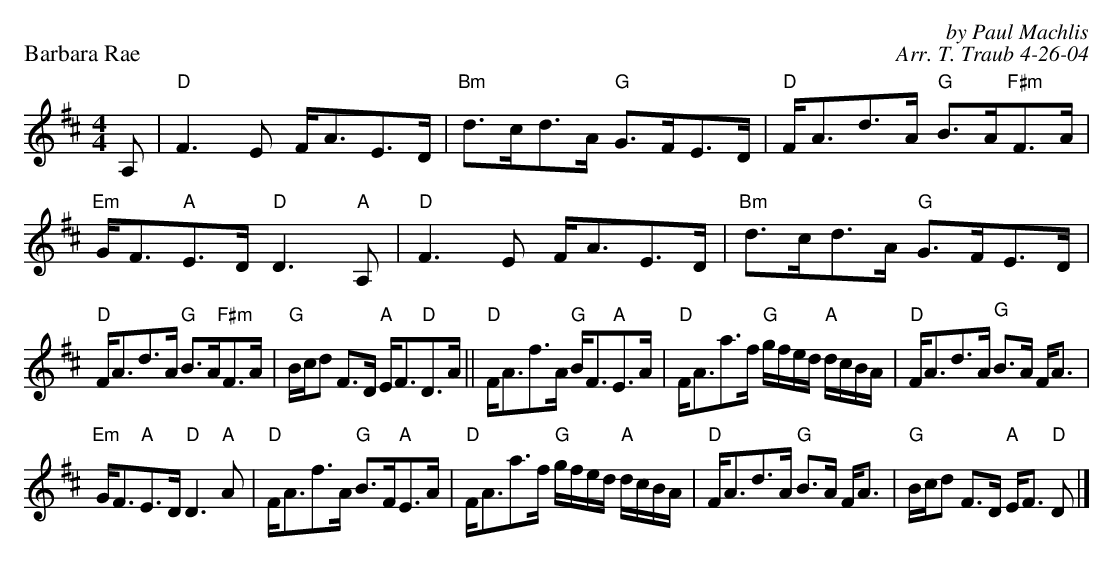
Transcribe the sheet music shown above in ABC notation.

X:1
P: Barbara Rae
C: by Paul Machlis
C: Arr. T. Traub 4-26-04
K: D
M: 4/4
L: 1/8
A,|"D"F3 E F<AE>D|"Bm"d>cd>A "G"G>FE>D|"D"F<Ad>A "G"B>A"F#m"F>A|"Em"G<F"A"E>D "D"D3 "A"A,|"D"F3 E F<AE>D|"Bm"d>cd>A "G"G>FE>D|
"D"F<Ad>A "G"B>A"F#m"F>A|"G"B/c/d F>D "A"E<F"D"D>A ||"D"F<Af>A "G"B<F"A"E>A|"D"F<Aa>f "G"g/f/e/d/ "A"d/c/B/A/|"D"F<Ad>A "G"B>A F<A|
"Em"G<F"A"E>D "D"D3 "A"A| "D"F<Af>A "G"B>F"A"E>A|"D"F<Aa>f "G"g/f/e/d/ "A"d/c/B/A/|"D"F<Ad>A "G"B>A F<A|"G"B/c/d F>D "A"E<F "D"D |]
